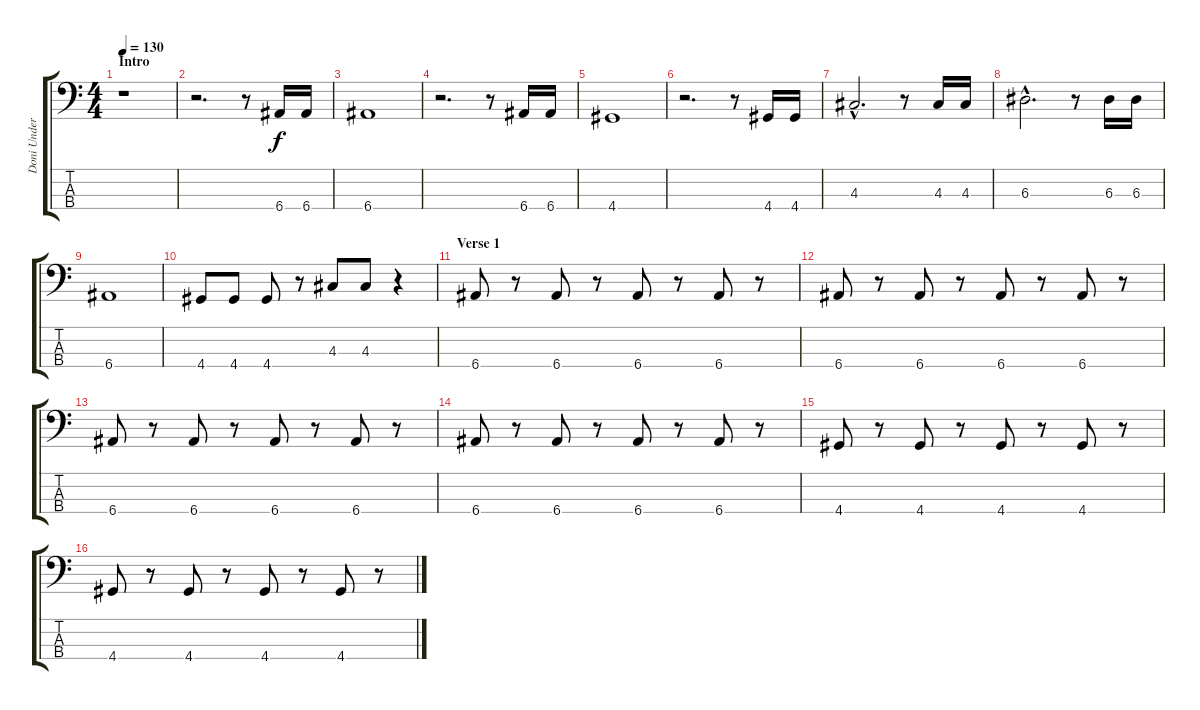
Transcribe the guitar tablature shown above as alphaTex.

\track ("Doni Underhill - Bass" "Doni Under") {instrument electricbassfinger}
\staff {score tabs}
\tuning (G2 D2 A1 E1) {hide}
\ts (4 4)
\section ("" "Intro")
\tempo 130
\clef f4
\ks c
r.1{dy f instrument electricbassfinger} |
r.2{d} r.8 6.4.16 6.4.16 |
6.4.1 |
r.2{d} r.8 6.4.16 6.4.16 |
4.4.1 |
r.2{d} r.8 4.4.16 4.4.16 |
4.3{hac}.2{d} r.8 4.3.16 4.3.16 |
6.3{hac}.2{d} r.8 6.3.16 6.3.16 |
6.4.1 |
4.4.8 4.4.8 4.4.8 r.8 4.3.8 4.3.8 r.4 |
\section ("" "Verse 1")
6.4.8 r.8 6.4.8 r.8 6.4.8 r.8 6.4.8 r.8 |
6.4.8 r.8 6.4.8 r.8 6.4.8 r.8 6.4.8 r.8 |
6.4.8 r.8 6.4.8 r.8 6.4.8 r.8 6.4.8 r.8 |
6.4.8 r.8 6.4.8 r.8 6.4.8 r.8 6.4.8 r.8 |
4.4.8 r.8 4.4.8 r.8 4.4.8 r.8 4.4.8 r.8 |
4.4.8 r.8 4.4.8 r.8 4.4.8 r.8 4.4.8 r.8
